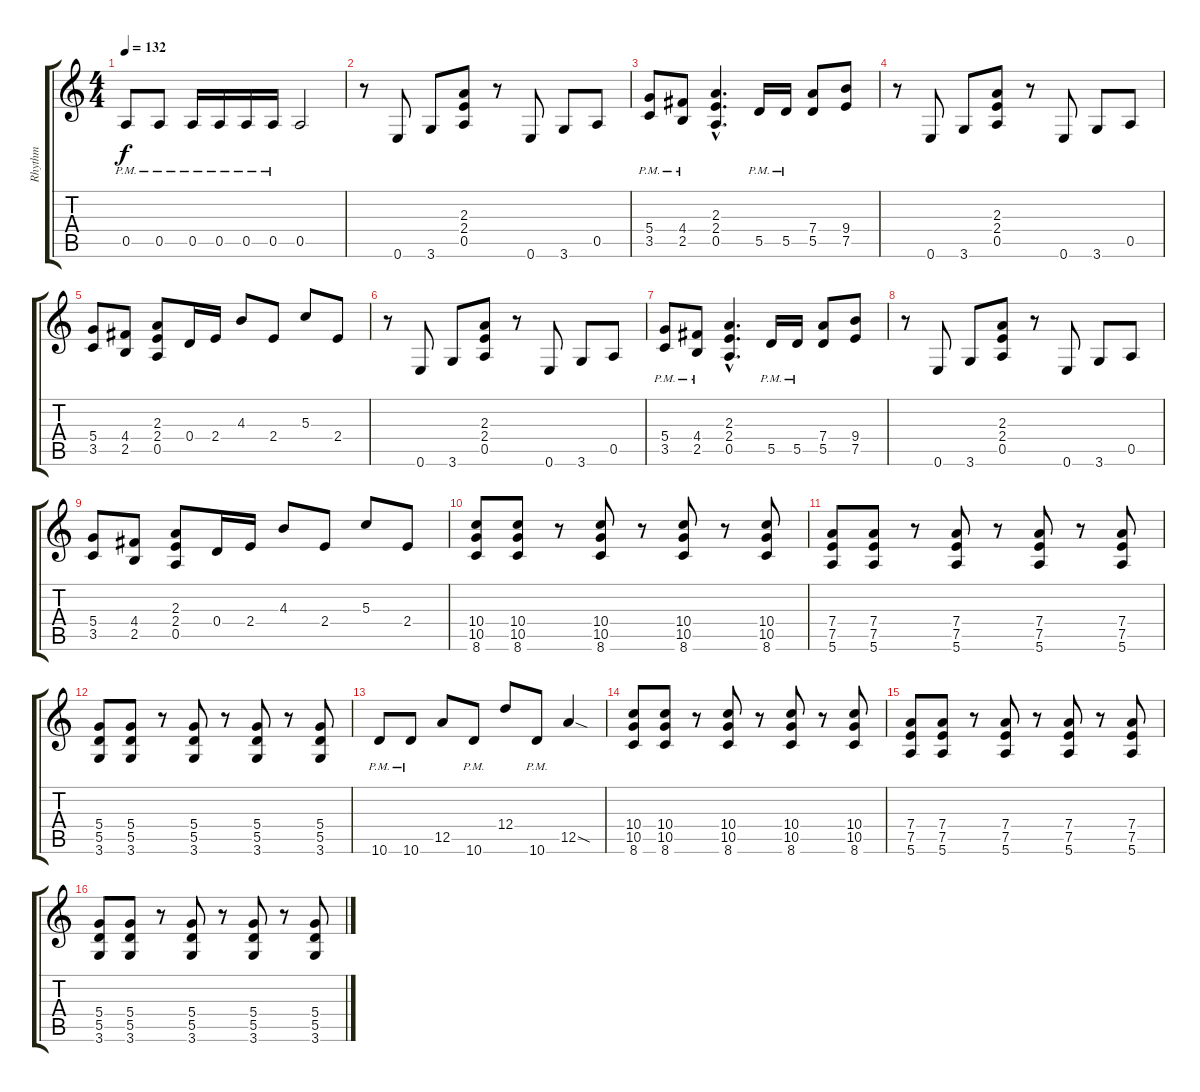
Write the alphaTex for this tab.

\track ("Rhythm" "Rhythm") {instrument distortionguitar}
\staff {score tabs}
\tuning (E4 B3 G3 D3 A2 E2) {hide}
\ts (4 4)
\tempo 132
\clef g2
\ks c
0.5{pm}.8{dy f} 0.5{pm}.8 0.5{pm}.16 0.5{pm}.16 0.5{pm}.16 0.5{pm}.16 0.5.2 |
r.8 0.6.8 3.6.8 (2.3 2.4 0.5).8 r.8 0.6.8 3.6.8 0.5.8 |
(5.4{pm} 3.5{pm}).8 (4.4{pm} 2.5{pm}).8 (2.3{hac} 2.4{hac} 0.5{hac}).4{d} 5.5{pm}.16 5.5{pm}.16 (7.4 5.5).8 (9.4 7.5).8 |
r.8 0.6.8 3.6.8 (2.3 2.4 0.5).8 r.8 0.6.8 3.6.8 0.5.8 |
(5.4 3.5).8 (4.4 2.5).8 (2.3 2.4 0.5).8 0.4.16 2.4.16 4.3.8 2.4.8 5.3.8 2.4.8 |
r.8 0.6.8 3.6.8 (2.3 2.4 0.5).8 r.8 0.6.8 3.6.8 0.5.8 |
(5.4{pm} 3.5{pm}).8 (4.4{pm} 2.5{pm}).8 (2.3{hac} 2.4{hac} 0.5{hac}).4{d} 5.5{pm}.16 5.5{pm}.16 (7.4 5.5).8 (9.4 7.5).8 |
r.8 0.6.8 3.6.8 (2.3 2.4 0.5).8 r.8 0.6.8 3.6.8 0.5.8 |
(5.4 3.5).8 (4.4 2.5).8 (2.3 2.4 0.5).8 0.4.16 2.4.16 4.3.8 2.4.8 5.3.8 2.4.8 |
(10.4 10.5 8.6).8 (10.4 10.5 8.6).8 r.8 (10.4 10.5 8.6).8 r.8 (10.4 10.5 8.6).8 r.8 (10.4 10.5 8.6).8 |
(7.4 7.5 5.6).8 (7.4 7.5 5.6).8 r.8 (7.4 7.5 5.6).8 r.8 (7.4 7.5 5.6).8 r.8 (7.4 7.5 5.6).8 |
(5.4 5.5 3.6).8 (5.4 5.5 3.6).8 r.8 (5.4 5.5 3.6).8 r.8 (5.4 5.5 3.6).8 r.8 (5.4 5.5 3.6).8 |
10.6{pm}.8 10.6{pm}.8 12.5.8 10.6{pm}.8 12.4.8 10.6{pm}.8 12.5{sod}.4 |
(10.4 10.5 8.6).8 (10.4 10.5 8.6).8 r.8 (10.4 10.5 8.6).8 r.8 (10.4 10.5 8.6).8 r.8 (10.4 10.5 8.6).8 |
(7.4 7.5 5.6).8 (7.4 7.5 5.6).8 r.8 (7.4 7.5 5.6).8 r.8 (7.4 7.5 5.6).8 r.8 (7.4 7.5 5.6).8 |
(5.4 5.5 3.6).8 (5.4 5.5 3.6).8 r.8 (5.4 5.5 3.6).8 r.8 (5.4 5.5 3.6).8 r.8 (5.4 5.5 3.6).8
